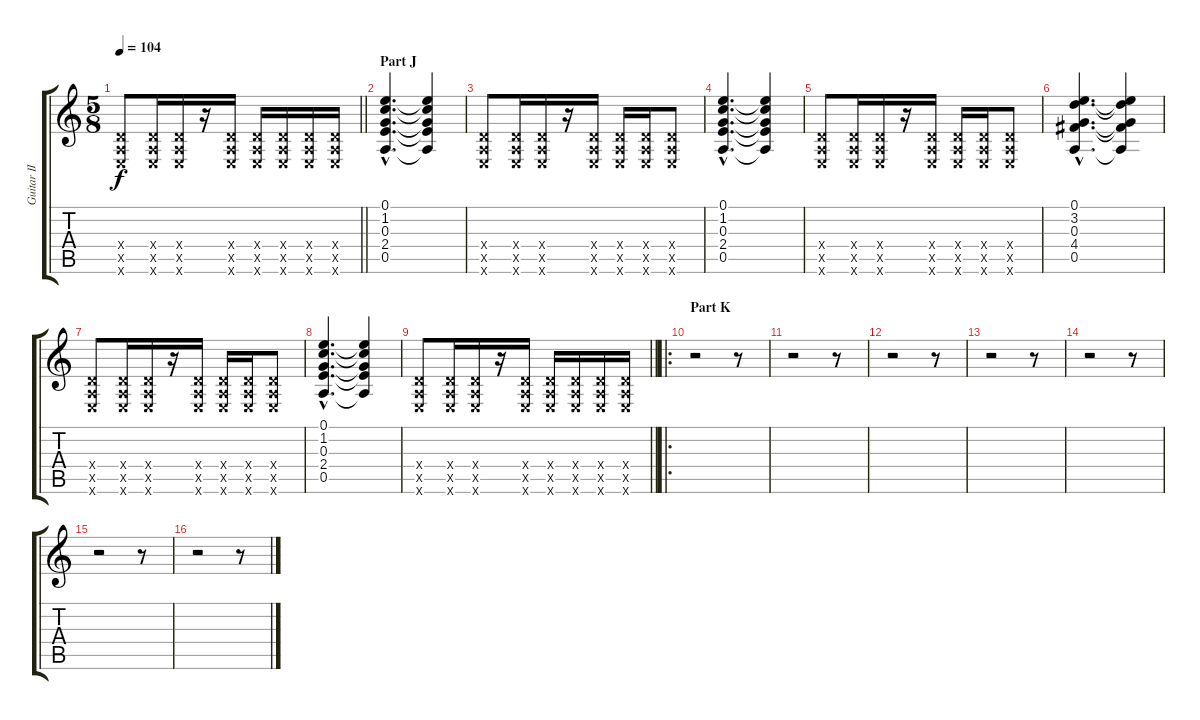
\track ("Guitar II (Sugizo)" "Guitar II ") {instrument distortionguitar}
\staff {score tabs}
\tuning (E4 B3 G3 D3 A2 E2) {hide}
\ts (5 8)
\tempo 104
\clef g2
\barLineRight lightlight
\ks c
(0.4{x} 0.5{x} 0.6{x}).8{dy f} (0.4{x} 0.5{x} 0.6{x}).16 (0.4{x} 0.5{x} 0.6{x}).16 r.16 (0.4{x} 0.5{x} 0.6{x}).16 (0.4{x} 0.5{x} 0.6{x}).16 (0.4{x} 0.5{x} 0.6{x}).16 (0.4{x} 0.5{x} 0.6{x}).16 (0.4{x} 0.5{x} 0.6{x}).16 |
\section ("" "Part J")
(0.1{hac} 1.2{hac} 0.3{hac} 2.4{hac} 0.5{hac}).4{d} (0.1{t} 1.2{t} 0.3{t} 2.4{t} 0.5{t}).4 |
(0.4{x} 0.5{x} 0.6{x}).8 (0.4{x} 0.5{x} 0.6{x}).16 (0.4{x} 0.5{x} 0.6{x}).16 r.16 (0.4{x} 0.5{x} 0.6{x}).16 (0.4{x} 0.5{x} 0.6{x}).16 (0.4{x} 0.5{x} 0.6{x}).16 (0.4{x} 0.5{x} 0.6{x}).8 |
(0.1{hac} 1.2{hac} 0.3{hac} 2.4{hac} 0.5{hac}).4{d} (0.1{t} 1.2{t} 0.3{t} 2.4{t} 0.5{t}).4 |
(0.4{x} 0.5{x} 0.6{x}).8 (0.4{x} 0.5{x} 0.6{x}).16 (0.4{x} 0.5{x} 0.6{x}).16 r.16 (0.4{x} 0.5{x} 0.6{x}).16 (0.4{x} 0.5{x} 0.6{x}).16 (0.4{x} 0.5{x} 0.6{x}).16 (0.4{x} 0.5{x} 0.6{x}).8 |
(0.1{hac} 3.2{hac} 0.3{hac} 4.4{hac} 0.5{hac}).4{d} (0.1{t} 3.2{t} 0.3{t} 4.4{t} 0.5{t}).4 |
(0.4{x} 0.5{x} 0.6{x}).8 (0.4{x} 0.5{x} 0.6{x}).16 (0.4{x} 0.5{x} 0.6{x}).16 r.16 (0.4{x} 0.5{x} 0.6{x}).16 (0.4{x} 0.5{x} 0.6{x}).16 (0.4{x} 0.5{x} 0.6{x}).16 (0.4{x} 0.5{x} 0.6{x}).8 |
(0.1{hac} 1.2{hac} 0.3{hac} 2.4{hac} 0.5{hac}).4{d} (0.1{t} 1.2{t} 0.3{t} 2.4{t} 0.5{t}).4 |
\barLineRight lightlight
(0.4{x} 0.5{x} 0.6{x}).8 (0.4{x} 0.5{x} 0.6{x}).16 (0.4{x} 0.5{x} 0.6{x}).16 r.16 (0.4{x} 0.5{x} 0.6{x}).16 (0.4{x} 0.5{x} 0.6{x}).16 (0.4{x} 0.5{x} 0.6{x}).16 (0.4{x} 0.5{x} 0.6{x}).16 (0.4{x} 0.5{x} 0.6{x}).16 |
\ro
\section ("" "Part K")
r.2 r.8 |
r.2 r.8 |
r.2 r.8 |
r.2 r.8 |
r.2 r.8 |
r.2 r.8 |
r.2 r.8
